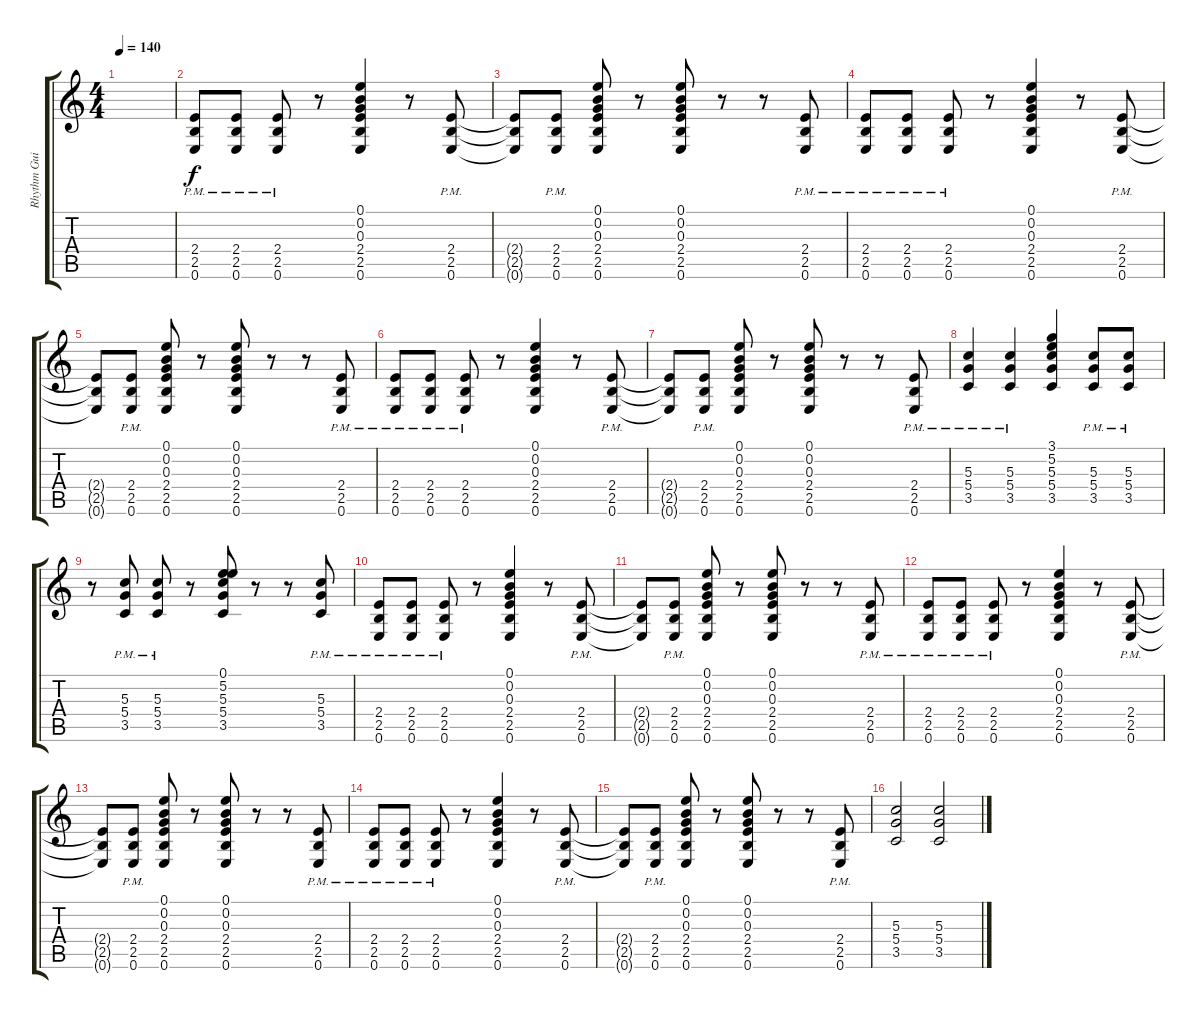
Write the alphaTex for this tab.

\track ("Rhythm Guitar" "Rhythm Gui") {instrument overdrivenguitar}
\staff {score tabs}
\tuning (E4 B3 G3 D3 A2 E2) {hide}
\ts (4 4)
\tempo 140
\clef g2
\ks c
|
(2.4{pm} 2.5{pm} 0.6{pm}).8 (2.4{pm} 2.5{pm} 0.6{pm}).8 (2.4{pm} 2.5{pm} 0.6).8 r.8 (0.1 0.2 0.3 2.4 2.5 0.6).4 r.8 (2.4{pm} 2.5{pm} 0.6{pm}).8 |
(2.4{t} 2.5{t} 0.6{t}).8 (2.4{pm} 2.5{pm} 0.6{pm}).8 (0.1 0.2 0.3 2.4 2.5 0.6).8 r.8 (0.1 0.2 0.3 2.4 2.5 0.6).8 r.8 r.8 (2.4{pm} 2.5{pm} 0.6{pm}).8 |
(2.4{pm} 2.5{pm} 0.6{pm}).8 (2.4{pm} 2.5{pm} 0.6{pm}).8 (2.4{pm} 2.5{pm} 0.6).8 r.8 (0.1 0.2 0.3 2.4 2.5 0.6).4 r.8 (2.4{pm} 2.5{pm} 0.6{pm}).8 |
(2.4{t} 2.5{t} 0.6{t}).8 (2.4{pm} 2.5{pm} 0.6{pm}).8 (0.1 0.2 0.3 2.4 2.5 0.6).8 r.8 (0.1 0.2 0.3 2.4 2.5 0.6).8 r.8 r.8 (2.4{pm} 2.5{pm} 0.6{pm}).8 |
(2.4{pm} 2.5{pm} 0.6{pm}).8 (2.4{pm} 2.5{pm} 0.6{pm}).8 (2.4{pm} 2.5{pm} 0.6).8 r.8 (0.1 0.2 0.3 2.4 2.5 0.6).4 r.8 (2.4{pm} 2.5{pm} 0.6{pm}).8 |
(2.4{t} 2.5{t} 0.6{t}).8 (2.4{pm} 2.5{pm} 0.6{pm}).8 (0.1 0.2 0.3 2.4 2.5 0.6).8 r.8 (0.1 0.2 0.3 2.4 2.5 0.6).8 r.8 r.8 (2.4{pm} 2.5{pm} 0.6{pm}).8 |
(5.3{pm} 5.4{pm} 3.5{pm}).4 (5.3{pm} 5.4{pm} 3.5{pm}).4 (3.1 5.2 5.3 5.4 3.5).4 (5.3{pm} 5.4{pm} 3.5{pm}).8 (5.3{pm} 5.4{pm} 3.5{pm}).8 |
r.8 (5.3{pm} 5.4{pm} 3.5{pm}).8 (5.3{pm} 5.4{pm} 3.5{pm}).8 r.8 (0.1 5.2 5.3 5.4 3.5).8 r.8 r.8 (5.3{pm} 5.4{pm} 3.5{pm}).8 |
(2.4{pm} 2.5{pm} 0.6{pm}).8 (2.4{pm} 2.5{pm} 0.6{pm}).8 (2.4{pm} 2.5{pm} 0.6).8 r.8 (0.1 0.2 0.3 2.4 2.5 0.6).4 r.8 (2.4{pm} 2.5{pm} 0.6{pm}).8 |
(2.4{t} 2.5{t} 0.6{t}).8 (2.4{pm} 2.5{pm} 0.6{pm}).8 (0.1 0.2 0.3 2.4 2.5 0.6).8 r.8 (0.1 0.2 0.3 2.4 2.5 0.6).8 r.8 r.8 (2.4{pm} 2.5{pm} 0.6{pm}).8 |
(2.4{pm} 2.5{pm} 0.6{pm}).8 (2.4{pm} 2.5{pm} 0.6{pm}).8 (2.4{pm} 2.5{pm} 0.6).8 r.8 (0.1 0.2 0.3 2.4 2.5 0.6).4 r.8 (2.4{pm} 2.5{pm} 0.6{pm}).8 |
(2.4{t} 2.5{t} 0.6{t}).8 (2.4{pm} 2.5{pm} 0.6{pm}).8 (0.1 0.2 0.3 2.4 2.5 0.6).8 r.8 (0.1 0.2 0.3 2.4 2.5 0.6).8 r.8 r.8 (2.4{pm} 2.5{pm} 0.6{pm}).8 |
(2.4{pm} 2.5{pm} 0.6{pm}).8 (2.4{pm} 2.5{pm} 0.6{pm}).8 (2.4{pm} 2.5{pm} 0.6).8 r.8 (0.1 0.2 0.3 2.4 2.5 0.6).4 r.8 (2.4{pm} 2.5{pm} 0.6{pm}).8 |
(2.4{t} 2.5{t} 0.6{t}).8 (2.4{pm} 2.5{pm} 0.6{pm}).8 (0.1 0.2 0.3 2.4 2.5 0.6).8 r.8 (0.1 0.2 0.3 2.4 2.5 0.6).8 r.8 r.8 (2.4{pm} 2.5{pm} 0.6{pm}).8 |
(5.3 5.4 3.5).2 (5.3 5.4 3.5).2
